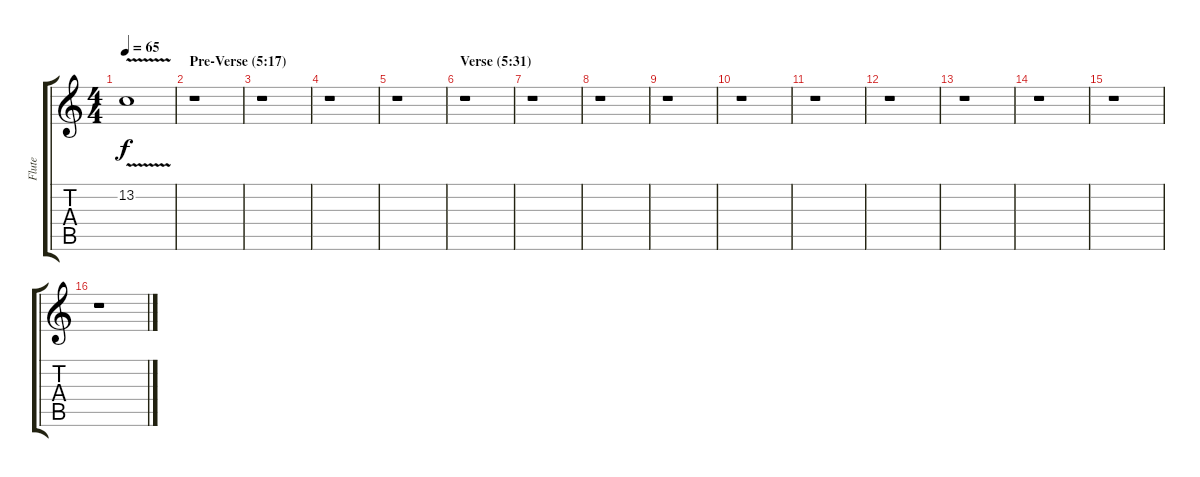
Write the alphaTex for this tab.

\track ("Flute" "Flute") {instrument flute}
\staff {score tabs}
\tuning (E4 B3 G3 D3 A2 E2) {hide}
\ts (4 4)
\tempo 65
\clef g2
\ks c
13.2{v}.1{dy f volume 0} |
\section ("" "Pre-Verse (5:17)")
r.1 |
r.1 |
r.1 |
r.1 |
\section ("" "Verse (5:31)")
r.1 |
r.1 |
r.1 |
r.1 |
r.1 |
r.1 |
r.1 |
r.1 |
r.1 |
r.1 |
r.1
